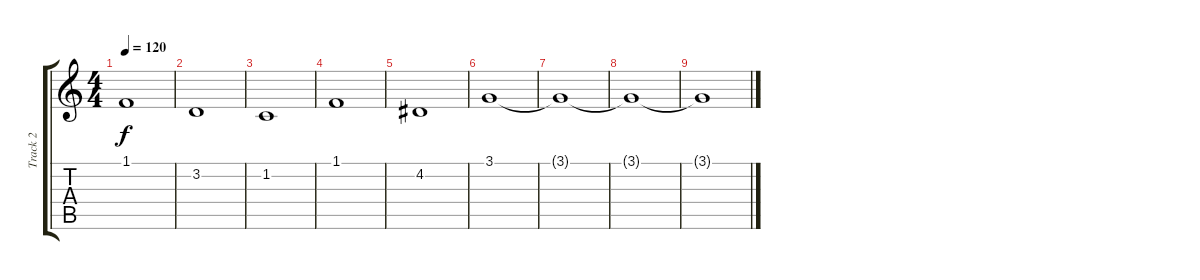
\track ("Track 2" "Track 2") {instrument flute}
\staff {score tabs}
\tuning (E4 B3 G3 D3 A2 E2) {hide}
\ts (4 4)
\tempo 120
\clef g2
\ks c
1.1{t}.1{dy f} |
3.2.1 |
1.2.1 |
1.1.1 |
4.2.1 |
3.1.1 |
3.1{t}.1 |
3.1{t}.1 |
3.1{t}.1
